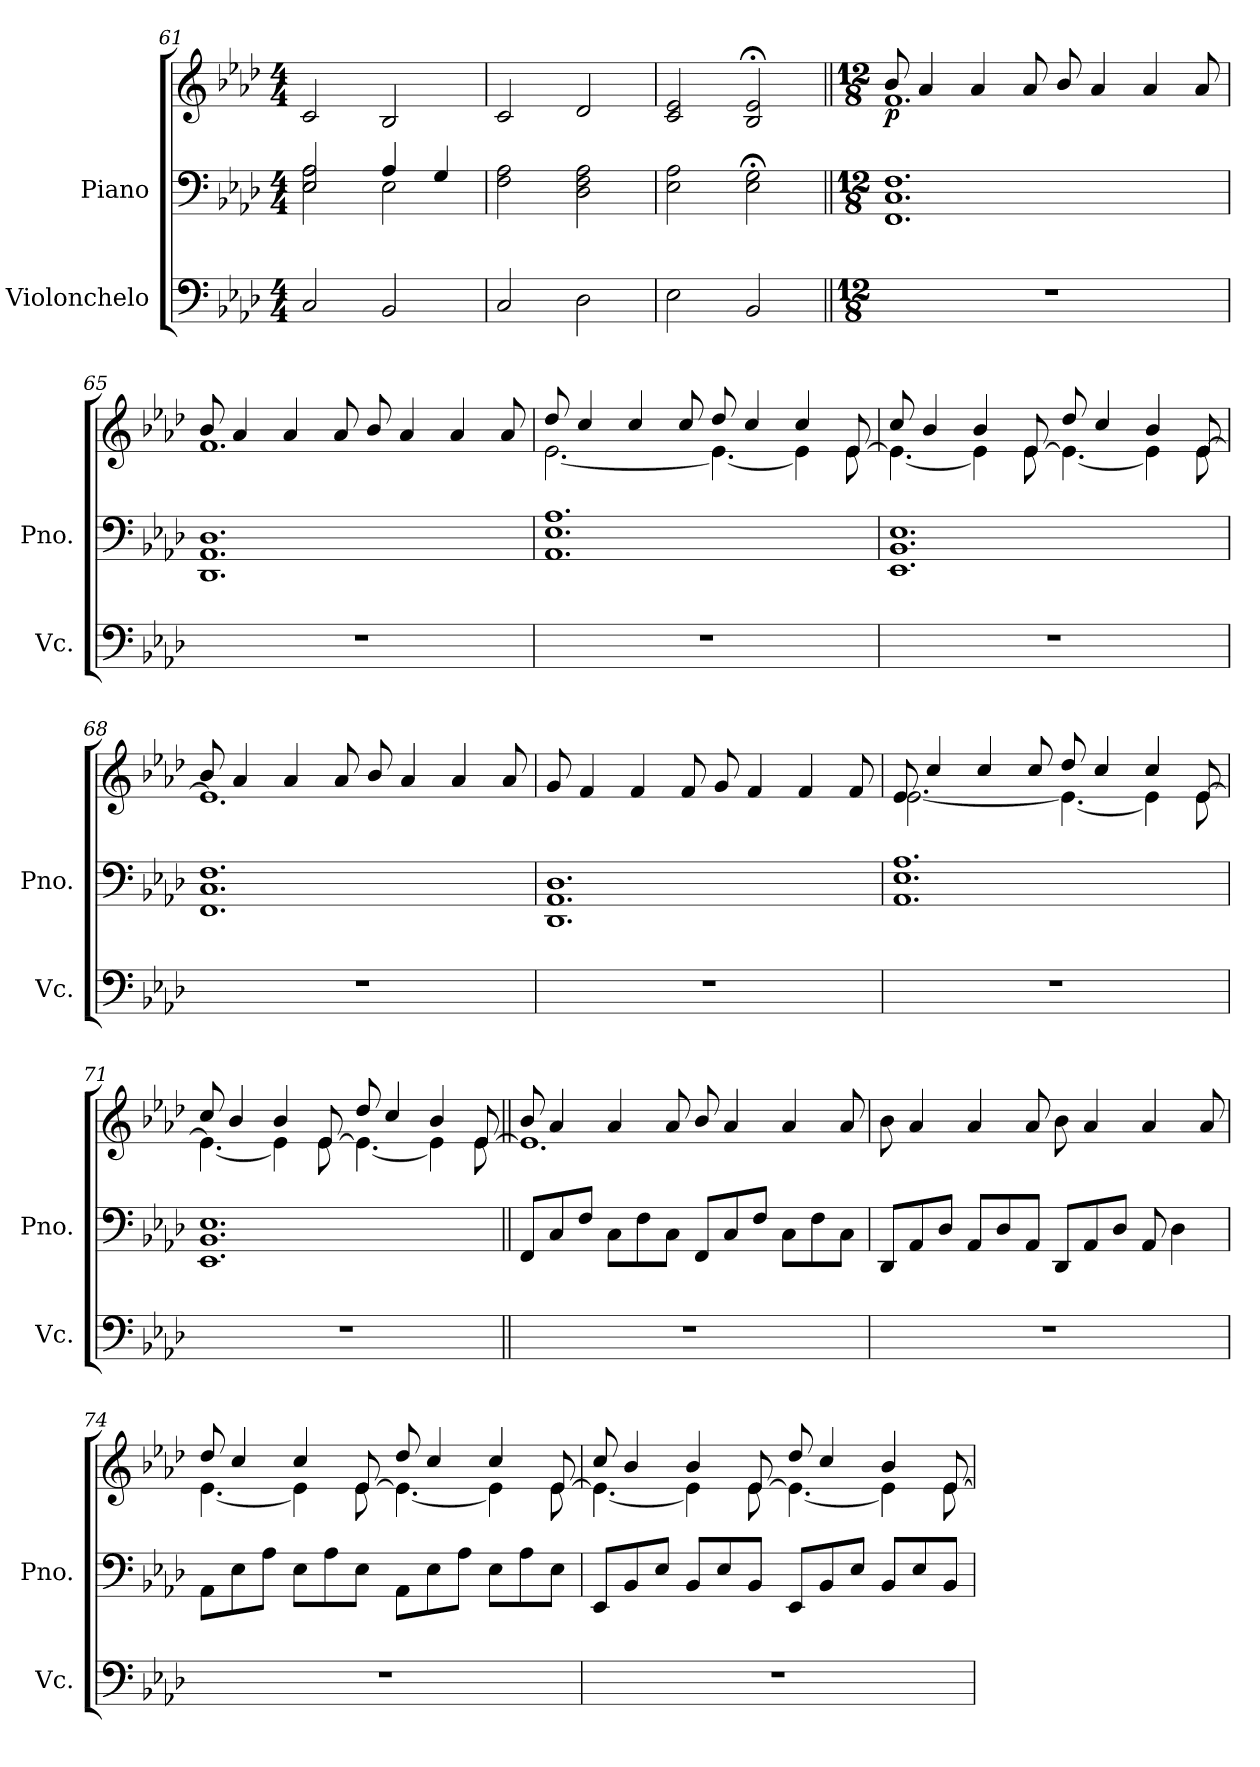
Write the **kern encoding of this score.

**kern	**kern	**kern	**dynam
*part2	*part1	*part1	*part1
*staff3	*staff2	*staff1	*staff1/2
*I"Violonchelo	*I"Piano	*	*
*I'Vc.	*I'Pno.	*	*
*clefF4	*clefF4	*clefG2	*
*k[b-e-a-d-]	*k[b-e-a-d-]	*k[b-e-a-d-]	*
*M4/4	*M4/4	*M4/4	*
=61	=61	=61	=61
*	*^	*	*
2C/	2E-/ 2A-/	2E-\ 2A-\	2c/	.
2BB-/	4A-/	2E-\	2B-/	.
.	4G/	.	.	.
*	*v	*v	*	*
=62	=62	=62	=62
2C/	2F\ 2A-\	2c/	.
2D-\	2D-\ 2F\ 2A-\	2d-/	.
=63	=63	=63	=63
2E-\	2E-\ 2A-\	2c/ 2e-/	.
2BB-/	2E-\;< 2G\;<	2B-/;< 2e-/;<	.
!!LO:LB:g=z
=64||	=64||	=64||	=64||
*M12/8	*M12/8	*M12/8	*
*	*	*MM117	*
*	*	*^	*
!	!	!	!	!LO:DY:b
1.r	1.FF 1.C 1.F	8b-/	1.f	p
.	.	4a-/	.	.
.	.	4a-/	.	.
.	.	8a-/	.	.
.	.	8b-/	.	.
.	.	4a-/	.	.
.	.	4a-/	.	.
.	.	8a-/	.	.
=65	=65	=65	=65	=65
1.r	1.DD- 1.AA- 1.D-	8b-/	1.f	.
.	.	4a-/	.	.
.	.	4a-/	.	.
.	.	8a-/	.	.
.	.	8b-/	.	.
.	.	4a-/	.	.
.	.	4a-/	.	.
.	.	8a-/	.	.
=66	=66	=66	=66	=66
1.r	1.AA- 1.E- 1.A-	8dd-/	[2.e-\	.
.	.	4cc/	.	.
.	.	4cc/	.	.
.	.	8cc/	.	.
.	.	8dd-/	4.e-\_	.
.	.	4cc/	.	.
.	.	4cc/	4e-\]	.
.	.	[8e-/	8e-\	.
!!LO:LB:g=z	!!
=67	=67	=67	=67	=67
1.r	1.EE- 1.BB- 1.E-	8cc/	4.e-\_	.
.	.	4b-/	.	.
.	.	4b-/	4e-\]	.
.	.	[8e-/	8e-\	.
.	.	8dd-/	4.e-\_	.
.	.	4cc/	.	.
.	.	4b-/	4e-\]	.
.	.	[8e-/	8e-\	.
=68	=68	=68	=68	=68
1.r	1.FF 1.C 1.F	8b-/	1.e-]	.
.	.	4a-/	.	.
.	.	4a-/	.	.
.	.	8a-/	.	.
.	.	8b-/	.	.
.	.	4a-/	.	.
.	.	4a-/	.	.
.	.	8a-/	.	.
*	*	*v	*v	*
=69	=69	=69	=69
1.r	1.DD- 1.AA- 1.D-	8g/	.
.	.	4f/	.
.	.	4f/	.
.	.	8f/	.
.	.	8g/	.
.	.	4f/	.
.	.	4f/	.
.	.	8f/	.
!!LO:LB:g=z
=70	=70	=70	=70
*	*	*^	*
1.r	1.AA- 1.E- 1.A-	8e-/	[2.e-\	.
.	.	4cc/	.	.
.	.	4cc/	.	.
.	.	8cc/	.	.
.	.	8dd-/	4.e-\_	.
.	.	4cc/	.	.
.	.	4cc/	4e-\]	.
.	.	[8e-/	8e-\	.
=71	=71	=71	=71	=71
1.r	1.EE- 1.BB- 1.E-	8cc/	4.e-\_	.
.	.	4b-/	.	.
.	.	4b-/	4e-\]	.
.	.	[8e-/	8e-\	.
.	.	8dd-/	4.e-\_	.
.	.	4cc/	.	.
.	.	4b-/	4e-\]	.
.	.	[8e-/	8e-\	.
=72||	=72||	=72||	=72||	=72||
*	*	*MM120	*	*
1.r	8FF/L	8b-/	1.e-]	.
.	8C/	4a-/	.	.
.	8F/J	.	.	.
.	8C\L	4a-/	.	.
.	8F\	.	.	.
.	8C\J	8a-/	.	.
.	8FF/L	8b-/	.	.
.	8C/	4a-/	.	.
.	8F/J	.	.	.
.	8C\L	4a-/	.	.
.	8F\	.	.	.
.	8C\J	8a-/	.	.
*	*	*v	*v	*
!!LO:PB:g=z
=73	=73	=73	=73
1.r	8DD-/L	8b-\	.
.	8AA-/	4a-/	.
.	8D-/J	.	.
.	8AA-/L	4a-/	.
.	8D-/	.	.
.	8AA-/J	8a-/	.
.	8DD-/L	8b-\	.
.	8AA-/	4a-/	.
.	8D-/J	.	.
.	8AA-/	4a-/	.
.	4D-\	.	.
.	.	8a-/	.
=74	=74	=74	=74
*	*	*^	*
1.r	8AA-\L	8dd-/	[4.e-\	.
.	8E-\	4cc/	.	.
.	8A-\J	.	.	.
.	8E-\L	4cc/	4e-\]	.
.	8A-\	.	.	.
.	8E-\J	[8e-/	8e-\	.
.	8AA-\L	8dd-/	4.e-\_	.
.	8E-\	4cc/	.	.
.	8A-\J	.	.	.
.	8E-\L	4cc/	4e-\]	.
.	8A-\	.	.	.
.	8E-\J	[8e-/	8e-\	.
=75	=75	=75	=75	=75
1.r	8EE-/L	8cc/	4.e-\_	.
.	8BB-/	4b-/	.	.
.	8E-/J	.	.	.
.	8BB-/L	4b-/	4e-\]	.
.	8E-/	.	.	.
.	8BB-/J	[8e-/	8e-\	.
.	8EE-/L	8dd-/	4.e-\_	.
.	8BB-/	4cc/	.	.
.	8E-/J	.	.	.
.	8BB-/L	4b-/	4e-\]	.
.	8E-/	.	.	.
.	8BB-/J	[8e-/	8e-\	.
*	*	*v	*v	*
=	=	=	=
*-	*-	*-	*-
